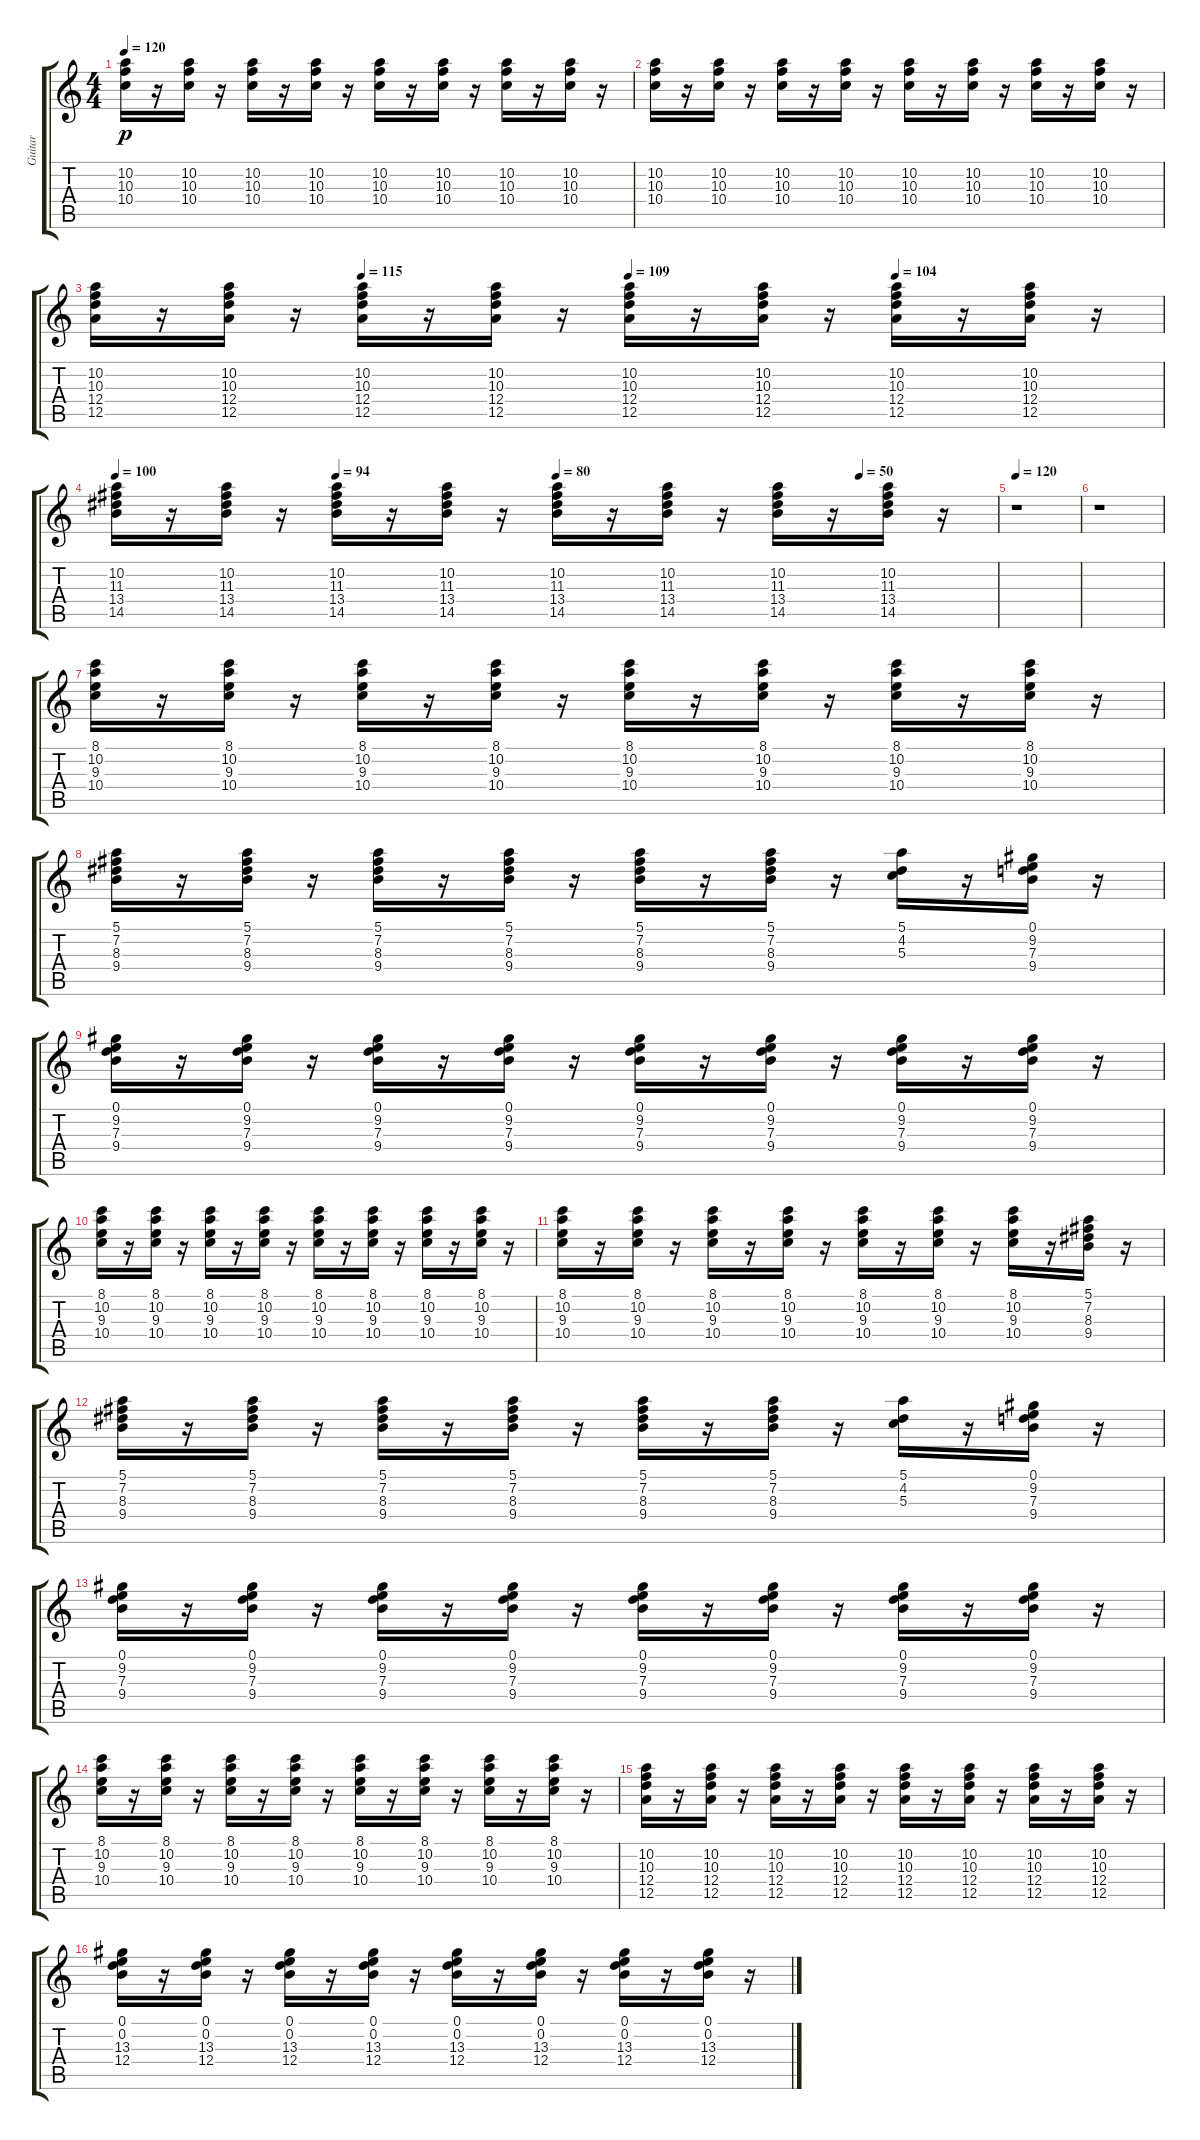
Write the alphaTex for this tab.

\track ("Guitar" "Guitar") {instrument electricguitarmuted}
\staff {score tabs}
\tuning (E4 B3 G3 D3 A2 E2) {hide}
\ts (4 4)
\tempo 120
\clef g2
\ks c
(10.2 10.3 10.4).16{dy p} r.16 (10.2 10.3 10.4).16 r.16 (10.2 10.3 10.4).16 r.16 (10.2 10.3 10.4).16 r.16 (10.2 10.3 10.4).16 r.16 (10.2 10.3 10.4).16 r.16 (10.2 10.3 10.4).16 r.16 (10.2 10.3 10.4).16 r.16 |
(10.2 10.3 10.4).16 r.16 (10.2 10.3 10.4).16 r.16 (10.2 10.3 10.4).16 r.16 (10.2 10.3 10.4).16 r.16 (10.2 10.3 10.4).16 r.16 (10.2 10.3 10.4).16 r.16 (10.2 10.3 10.4).16 r.16 (10.2 10.3 10.4).16 r.16 |
\tempo (115 0.25)
\tempo (109 0.5)
\tempo (104 0.75)
(10.2 10.3 12.4 12.5).16 r.16 (10.2 10.3 12.4 12.5).16 r.16 (10.2 10.3 12.4 12.5).16 r.16 (10.2 10.3 12.4 12.5).16 r.16 (10.2 10.3 12.4 12.5).16 r.16 (10.2 10.3 12.4 12.5).16 r.16 (10.2 10.3 12.4 12.5).16 r.16 (10.2 10.3 12.4 12.5).16 r.16 |
\tempo 100
\tempo (94 0.25)
\tempo (80 0.5)
\tempo (50 0.84375)
(10.2 11.3 13.4 14.5).16 r.16 (10.2 11.3 13.4 14.5).16 r.16 (10.2 11.3 13.4 14.5).16 r.16 (10.2 11.3 13.4 14.5).16 r.16 (10.2 11.3 13.4 14.5).16 r.16 (10.2 11.3 13.4 14.5).16 r.16 (10.2 11.3 13.4 14.5).16 r.16 (10.2 11.3 13.4 14.5).16 r.16 |
\tempo 120
r.1 |
r.1 |
(8.1 10.2 9.3 10.4).16 r.16 (8.1 10.2 9.3 10.4).16 r.16 (8.1 10.2 9.3 10.4).16 r.16 (8.1 10.2 9.3 10.4).16 r.16 (8.1 10.2 9.3 10.4).16 r.16 (8.1 10.2 9.3 10.4).16 r.16 (8.1 10.2 9.3 10.4).16 r.16 (8.1 10.2 9.3 10.4).16 r.16 |
(5.1 7.2 8.3 9.4).16 r.16 (5.1 7.2 8.3 9.4).16 r.16 (5.1 7.2 8.3 9.4).16 r.16 (5.1 7.2 8.3 9.4).16 r.16 (5.1 7.2 8.3 9.4).16 r.16 (5.1 7.2 8.3 9.4).16 r.16 (5.1 4.2 5.3).16 r.16 (0.1 9.2 7.3 9.4).16 r.16 |
(0.1 9.2 7.3 9.4).16 r.16 (0.1 9.2 7.3 9.4).16 r.16 (0.1 9.2 7.3 9.4).16 r.16 (0.1 9.2 7.3 9.4).16 r.16 (0.1 9.2 7.3 9.4).16 r.16 (0.1 9.2 7.3 9.4).16 r.16 (0.1 9.2 7.3 9.4).16 r.16 (0.1 9.2 7.3 9.4).16 r.16 |
(8.1 10.2 9.3 10.4).16 r.16 (8.1 10.2 9.3 10.4).16 r.16 (8.1 10.2 9.3 10.4).16 r.16 (8.1 10.2 9.3 10.4).16 r.16 (8.1 10.2 9.3 10.4).16 r.16 (8.1 10.2 9.3 10.4).16 r.16 (8.1 10.2 9.3 10.4).16 r.16 (8.1 10.2 9.3 10.4).16 r.16 |
(8.1 10.2 9.3 10.4).16 r.16 (8.1 10.2 9.3 10.4).16 r.16 (8.1 10.2 9.3 10.4).16 r.16 (8.1 10.2 9.3 10.4).16 r.16 (8.1 10.2 9.3 10.4).16 r.16 (8.1 10.2 9.3 10.4).16 r.16 (8.1 10.2 9.3 10.4).16 r.16 (5.1 7.2 8.3 9.4).16 r.16 |
(5.1 7.2 8.3 9.4).16 r.16 (5.1 7.2 8.3 9.4).16 r.16 (5.1 7.2 8.3 9.4).16 r.16 (5.1 7.2 8.3 9.4).16 r.16 (5.1 7.2 8.3 9.4).16 r.16 (5.1 7.2 8.3 9.4).16 r.16 (5.1 4.2 5.3).16 r.16 (0.1 9.2 7.3 9.4).16 r.16 |
(0.1 9.2 7.3 9.4).16 r.16 (0.1 9.2 7.3 9.4).16 r.16 (0.1 9.2 7.3 9.4).16 r.16 (0.1 9.2 7.3 9.4).16 r.16 (0.1 9.2 7.3 9.4).16 r.16 (0.1 9.2 7.3 9.4).16 r.16 (0.1 9.2 7.3 9.4).16 r.16 (0.1 9.2 7.3 9.4).16 r.16 |
(8.1 10.2 9.3 10.4).16 r.16 (8.1 10.2 9.3 10.4).16 r.16 (8.1 10.2 9.3 10.4).16 r.16 (8.1 10.2 9.3 10.4).16 r.16 (8.1 10.2 9.3 10.4).16 r.16 (8.1 10.2 9.3 10.4).16 r.16 (8.1 10.2 9.3 10.4).16 r.16 (8.1 10.2 9.3 10.4).16 r.16 |
(10.2 10.3 12.4 12.5).16 r.16 (10.2 10.3 12.4 12.5).16 r.16 (10.2 10.3 12.4 12.5).16 r.16 (10.2 10.3 12.4 12.5).16 r.16 (10.2 10.3 12.4 12.5).16 r.16 (10.2 10.3 12.4 12.5).16 r.16 (10.2 10.3 12.4 12.5).16 r.16 (10.2 10.3 12.4 12.5).16 r.16 |
(0.1 0.2 13.3 12.4).16 r.16 (0.1 0.2 13.3 12.4).16 r.16 (0.1 0.2 13.3 12.4).16 r.16 (0.1 0.2 13.3 12.4).16 r.16 (0.1 0.2 13.3 12.4).16 r.16 (0.1 0.2 13.3 12.4).16 r.16 (0.1 0.2 13.3 12.4).16 r.16 (0.1 0.2 13.3 12.4).16 r.16
